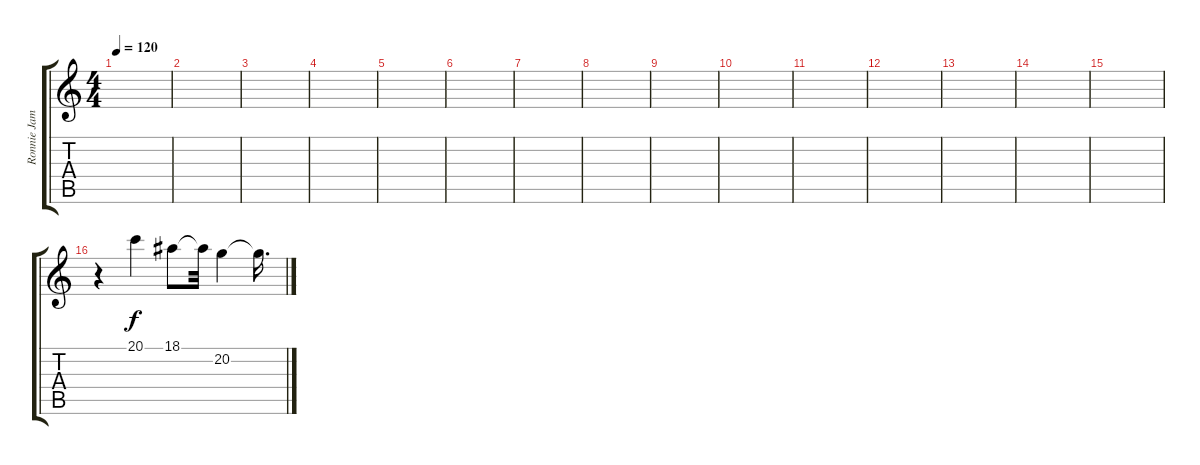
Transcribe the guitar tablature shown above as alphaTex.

\track ("Ronnie James Dio" "Ronnie Jam") {instrument choiraahs}
\staff {score tabs}
\tuning (E4 B3 G3 D3 A2 E2) {hide}
\ts (4 4)
\tempo 120
\clef g2
\ks c
|
|
|
|
|
|
|
|
|
|
|
|
|
|
|
r.4 20.1.4 18.1.8 18.1{t}.32 20.2.4 20.2{t}.16{d}
